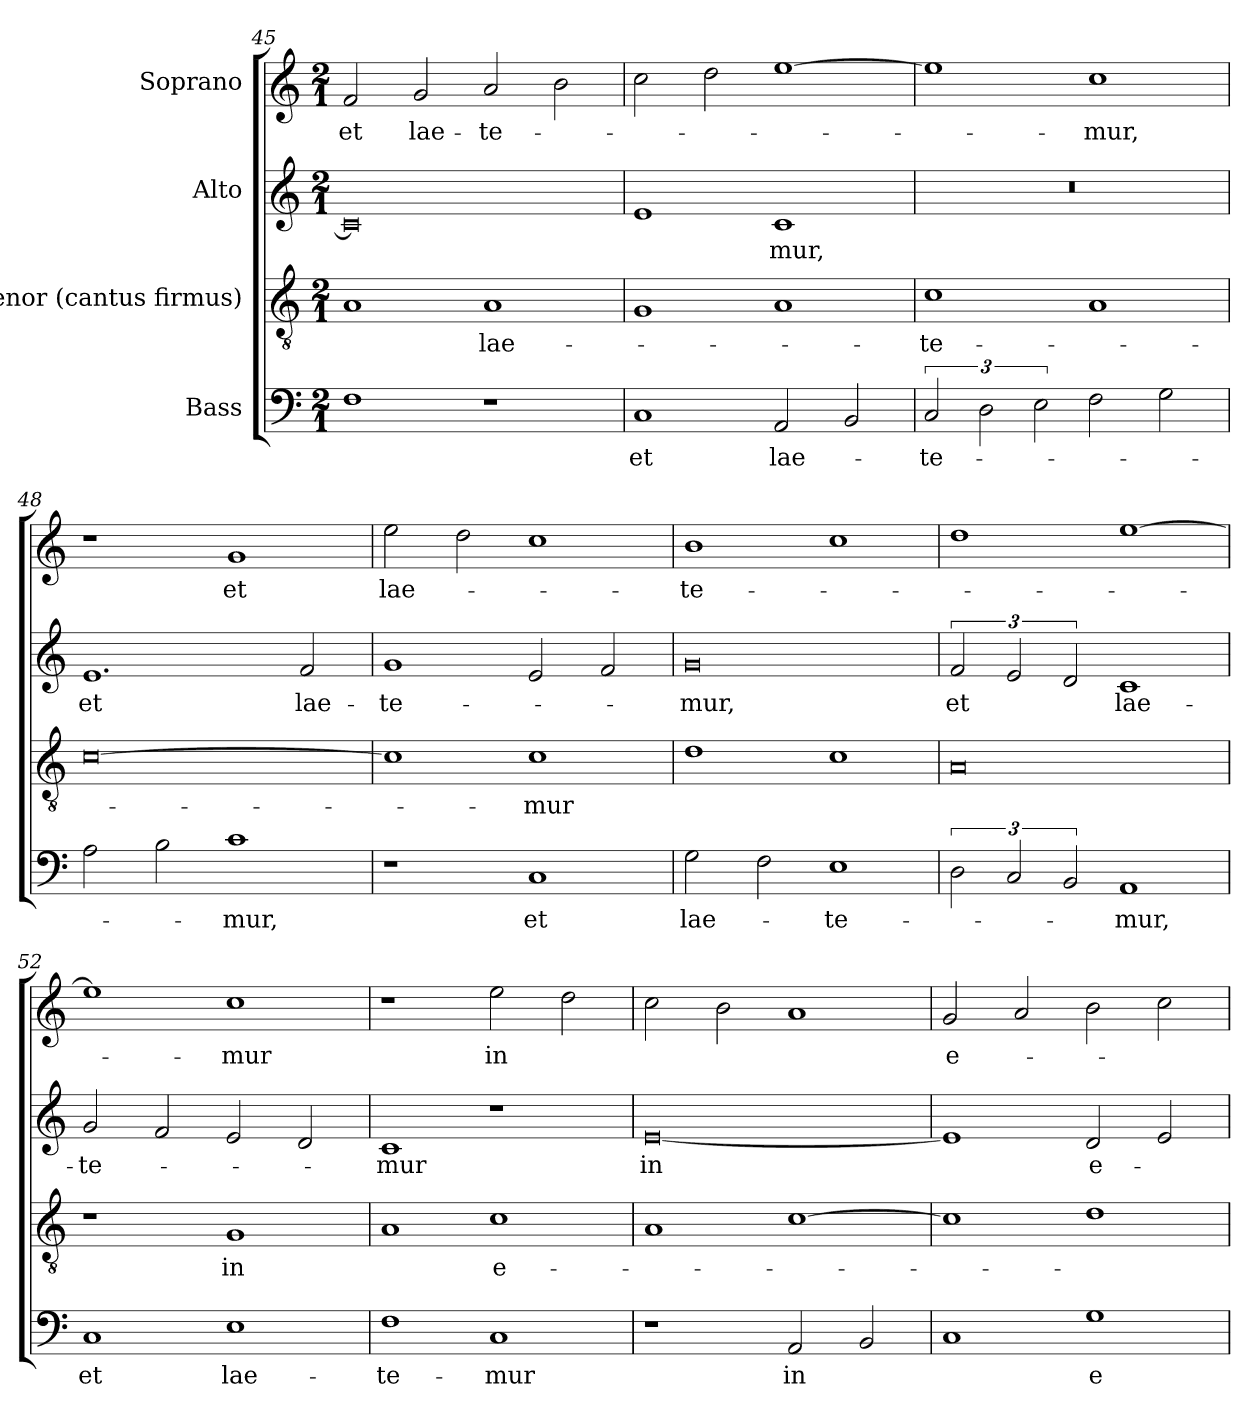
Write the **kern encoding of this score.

**kern	**text	**kern	**text	**kern	**text	**kern	**text
*part4	*part4	*part3	*part3	*part2	*part2	*part1	*part1
*staff4	*staff4	*staff3	*staff3	*staff2	*staff2	*staff1	*staff1
*I"Bass	*	*I"Tenor (cantus firmus)	*	*I"Alto	*	*I"Soprano	*
*clefF4	*	*clefGv2	*	*clefG2	*	*clefG2	*
*k[]	*	*k[]	*	*k[]	*	*k[]	*
*C:	*	*C:	*	*C:	*	*C:	*
*M2/1	*	*M2/1	*	*M2/1	*	*M2/1	*
=45	=45	=45	=45	=45	=45	=45	=45
!	!	!	!	!	!	!	!LO:LY:b
1F	.	1A	.	0c]	.	2f/	et
!	!	!	!	!	!	!	!LO:LY:b
.	.	.	.	.	.	2g/	lae-
!	!	!	!LO:LY:b	!	!	!	!LO:LY:b
1r	.	1A	lae-	.	.	2a/	-te-
.	.	.	.	.	.	2b\	.
!!LO:LB:g=z
=46	=46	=46	=46	=46	=46	=46	=46
!	!LO:LY:b	!	!	!	!	!	!
1C	et	1G	.	1e	.	2cc\	.
.	.	.	.	.	.	2dd\	.
!	!LO:LY:b	!	!	!	!LO:LY:b	!	!
2AA/	lae-	1A	.	1c	-mur,	[1ee	.
2BB/	.	.	.	.	.	.	.
=47	=47	=47	=47	=47	=47	=47	=47
!	!LO:LY:b	!	!LO:LY:b	!	!	!	!
3C/	-te-	1c	-te-	0r	.	1ee]	.
3D\	.	.	.	.	.	.	.
3E\	.	.	.	.	.	.	.
!	!	!	!	!	!	!	!LO:LY:b
2F\	.	1A	.	.	.	1cc	-mur,
2G\	.	.	.	.	.	.	.
=48	=48	=48	=48	=48	=48	=48	=48
!	!	!	!	!	!LO:LY:b	!	!
2A\	.	[0c	.	1.e	et	1r	.
2B\	.	.	.	.	.	.	.
!	!LO:LY:b	!	!	!	!	!	!LO:LY:b
1c	-mur,	.	.	.	.	1g	et
!	!	!	!	!	!LO:LY:b	!	!
.	.	.	.	2f/	lae-	.	.
=49	=49	=49	=49	=49	=49	=49	=49
!	!	!	!	!	!LO:LY:b	!	!LO:LY:b
1r	.	1c]	.	1g	-te-	2ee\	lae-
.	.	.	.	.	.	2dd\	.
!	!LO:LY:b	!	!LO:LY:b	!	!	!	!
1C	et	1c	-mur	2e/	.	1cc	.
.	.	.	.	2f/	.	.	.
=50	=50	=50	=50	=50	=50	=50	=50
!	!LO:LY:b	!	!	!	!LO:LY:b	!	!LO:LY:b
2G\	lae-	1d	.	0g	-mur,	1b	-te-
2F\	.	.	.	.	.	.	.
!	!LO:LY:b	!	!	!	!	!	!
1E	-te-	1c	.	.	.	1cc	.
=51	=51	=51	=51	=51	=51	=51	=51
!	!	!	!	!	!LO:LY:b	!	!
3D\	.	0A	.	3f/	et	1dd	.
3C/	.	.	.	3e/	.	.	.
3BB/	.	.	.	3d/	.	.	.
!	!LO:LY:b	!	!	!	!LO:LY:b	!	!
1AA	-mur,	.	.	1c	lae-	[1ee	.
=52	=52	=52	=52	=52	=52	=52	=52
!	!LO:LY:b	!	!	!	!LO:LY:b	!	!
1C	et	1r	.	2g/	-te-	1ee]	.
.	.	.	.	2f/	.	.	.
!	!LO:LY:b	!	!LO:LY:b	!	!	!	!LO:LY:b
1E	lae-	1G	in	2e/	.	1cc	-mur
.	.	.	.	2d/	.	.	.
!!LO:LB:g=z
=53	=53	=53	=53	=53	=53	=53	=53
!	!LO:LY:b	!	!	!	!LO:LY:b	!	!
1F	-te-	1A	.	1c	-mur	1r	.
!	!LO:LY:b	!	!LO:LY:b	!	!	!	!LO:LY:b
1C	-mur	1c	e-	1r	.	2ee\	in
.	.	.	.	.	.	2dd\	.
=54	=54	=54	=54	=54	=54	=54	=54
!	!	!	!	!	!LO:LY:b	!	!
1r	.	1A	.	[0e	in	2cc\	.
.	.	.	.	.	.	2b\	.
!	!LO:LY:b	!	!	!	!	!	!
2AA/	in	[1c	.	.	.	1a	.
2BB/	.	.	.	.	.	.	.
=55	=55	=55	=55	=55	=55	=55	=55
!	!	!	!	!	!	!	!LO:LY:b
1C	.	1c]	.	1e]	.	2g/	e-
.	.	.	.	.	.	2a/	.
!	!LO:LY:b	!	!	!	!LO:LY:b	!	!
1G	e-	1d	.	2d/	e-	2b\	.
.	.	.	.	2e/	.	2cc\	.
=	=	=	=	=	=	=	=
*-	*-	*-	*-	*-	*-	*-	*-
